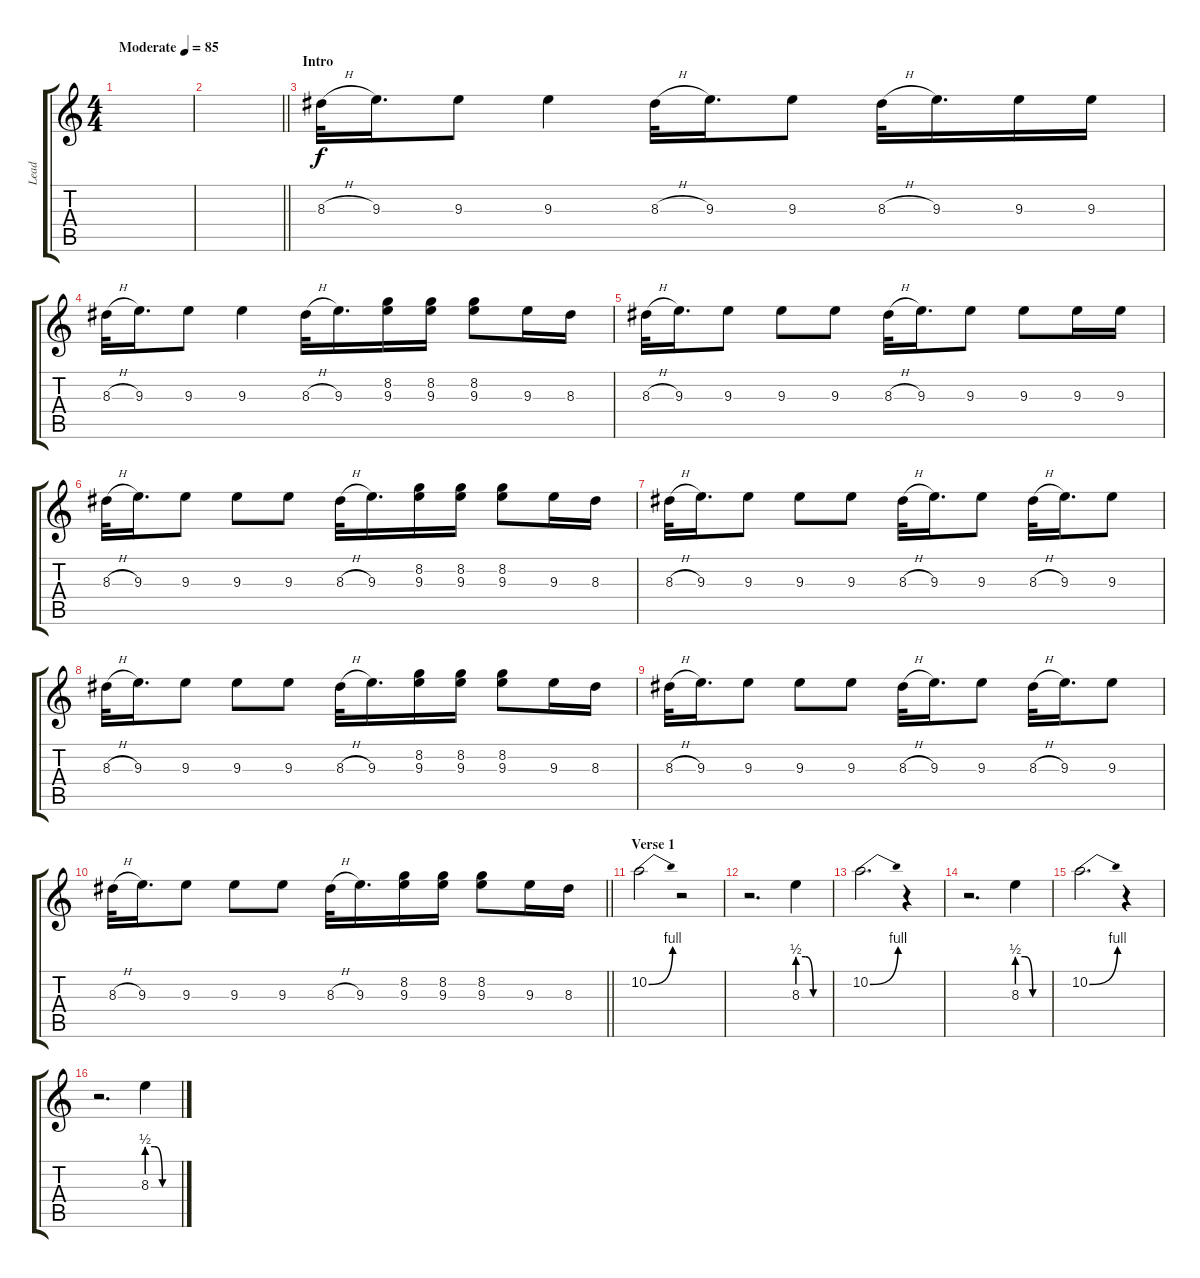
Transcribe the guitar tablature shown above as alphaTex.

\track ("Lead" "Lead") {instrument distortionguitar}
\staff {score tabs}
\tuning (E4 B3 G3 D3 A2 E2) {hide}
\ts (4 4)
\tempo (85 "Moderate")
\clef g2
\ks c
|
\barLineRight lightlight
|
\section ("" "Intro")
8.3{h}.32 9.3.16{d} 9.3.8 9.3.4 8.3{h}.32 9.3.16{d} 9.3.8 8.3{h}.32 9.3.16{d} 9.3.16 9.3.16 |
8.3{h}.32 9.3.16{d} 9.3.8 9.3.4 8.3{h}.32 9.3.16{d} (8.2 9.3).16 (8.2 9.3).16 (8.2 9.3).8 9.3.16 8.3.16 |
8.3{h}.32 9.3.16{d} 9.3.8 9.3.8 9.3.8 8.3{h}.32 9.3.16{d} 9.3.8 9.3.8 9.3.16 9.3.16 |
8.3{h}.32 9.3.16{d} 9.3.8 9.3.8 9.3.8 8.3{h}.32 9.3.16{d} (8.2 9.3).16 (8.2 9.3).16 (8.2 9.3).8 9.3.16 8.3.16 |
8.3{h}.32 9.3.16{d} 9.3.8 9.3.8 9.3.8 8.3{h}.32 9.3.16{d} 9.3.8 8.3{h}.32 9.3.16{d} 9.3.8 |
8.3{h}.32 9.3.16{d} 9.3.8 9.3.8 9.3.8 8.3{h}.32 9.3.16{d} (8.2 9.3).16 (8.2 9.3).16 (8.2 9.3).8 9.3.16 8.3.16 |
8.3{h}.32 9.3.16{d} 9.3.8 9.3.8 9.3.8 8.3{h}.32 9.3.16{d} 9.3.8 8.3{h}.32 9.3.16{d} 9.3.8 |
\barLineRight lightlight
8.3{h}.32 9.3.16{d} 9.3.8 9.3.8 9.3.8 8.3{h}.32 9.3.16{d} (8.2 9.3).16 (8.2 9.3).16 (8.2 9.3).8 9.3.16 8.3.16 |
\section ("" "Verse 1")
10.2{be (bend 0 0 60 4)}.2{instrument overdrivenguitar} r.2 |
r.2{d} 8.3{be (custom 0 2 15 2 30 0 60 0)}.4 |
10.2{be (bend 0 0 60 4)}.2{d} r.4 |
r.2{d} 8.3{be (custom 0 2 15 2 30 0 60 0)}.4 |
10.2{be (bend 0 0 60 4)}.2{d} r.4 |
r.2{d} 8.3{be (custom 0 2 15 2 30 0 60 0)}.4
